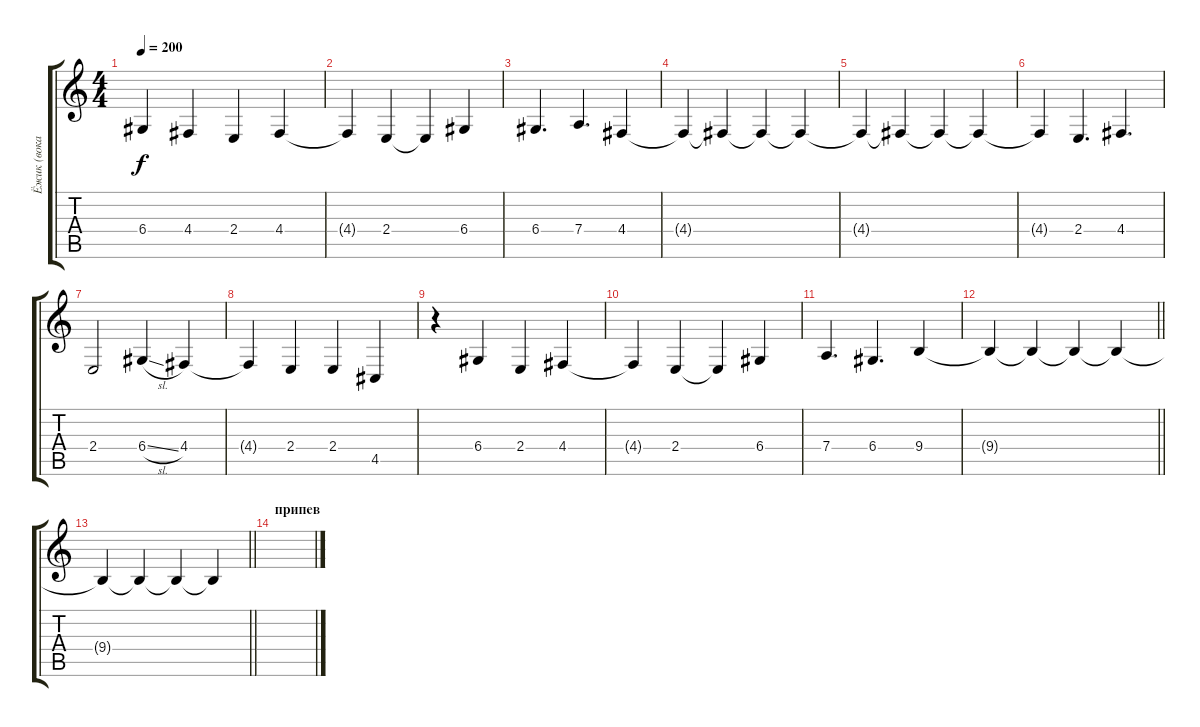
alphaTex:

\track ("Ёжик (вокал)" "Ёжик (вока") {instrument lead8bassandlead}
\staff {score tabs}
\tuning (E4 B3 G3 D3 A2 E2) {hide}
\ts (4 4)
\tempo 200
\clef g2
\ks c
6.4.4{dy f} 4.4.4 2.4.4 4.4.4 |
4.4{t}.4 2.4.4 2.4{t}.4 6.4.4 |
6.4.4{d} 7.4.4{d} 4.4.4 |
4.4{t}.4 4.4{t}.4 4.4{t}.4 4.4{t}.4 |
4.4{t}.4 4.4{t}.4 4.4{t}.4 4.4{t}.4 |
4.4{t}.4 2.4.4{d} 4.4.4{d} |
2.4.2 6.4{sl}.4 4.4.4 |
4.4{t}.4 2.4.4 2.4.4 4.5.4 |
r.4 6.4.4 2.4.4 4.4.4 |
4.4{t}.4 2.4.4 2.4{t}.4 6.4.4 |
7.4.4{d} 6.4.4{d} 9.4.4 |
\barLineRight lightlight
9.4{t}.4 9.4{t}.4 9.4{t}.4 9.4{t}.4 |
\barLineRight lightlight
9.4{t}.4 9.4{t}.4 9.4{t}.4 9.4{t}.4 |
\section ("" "припев")
